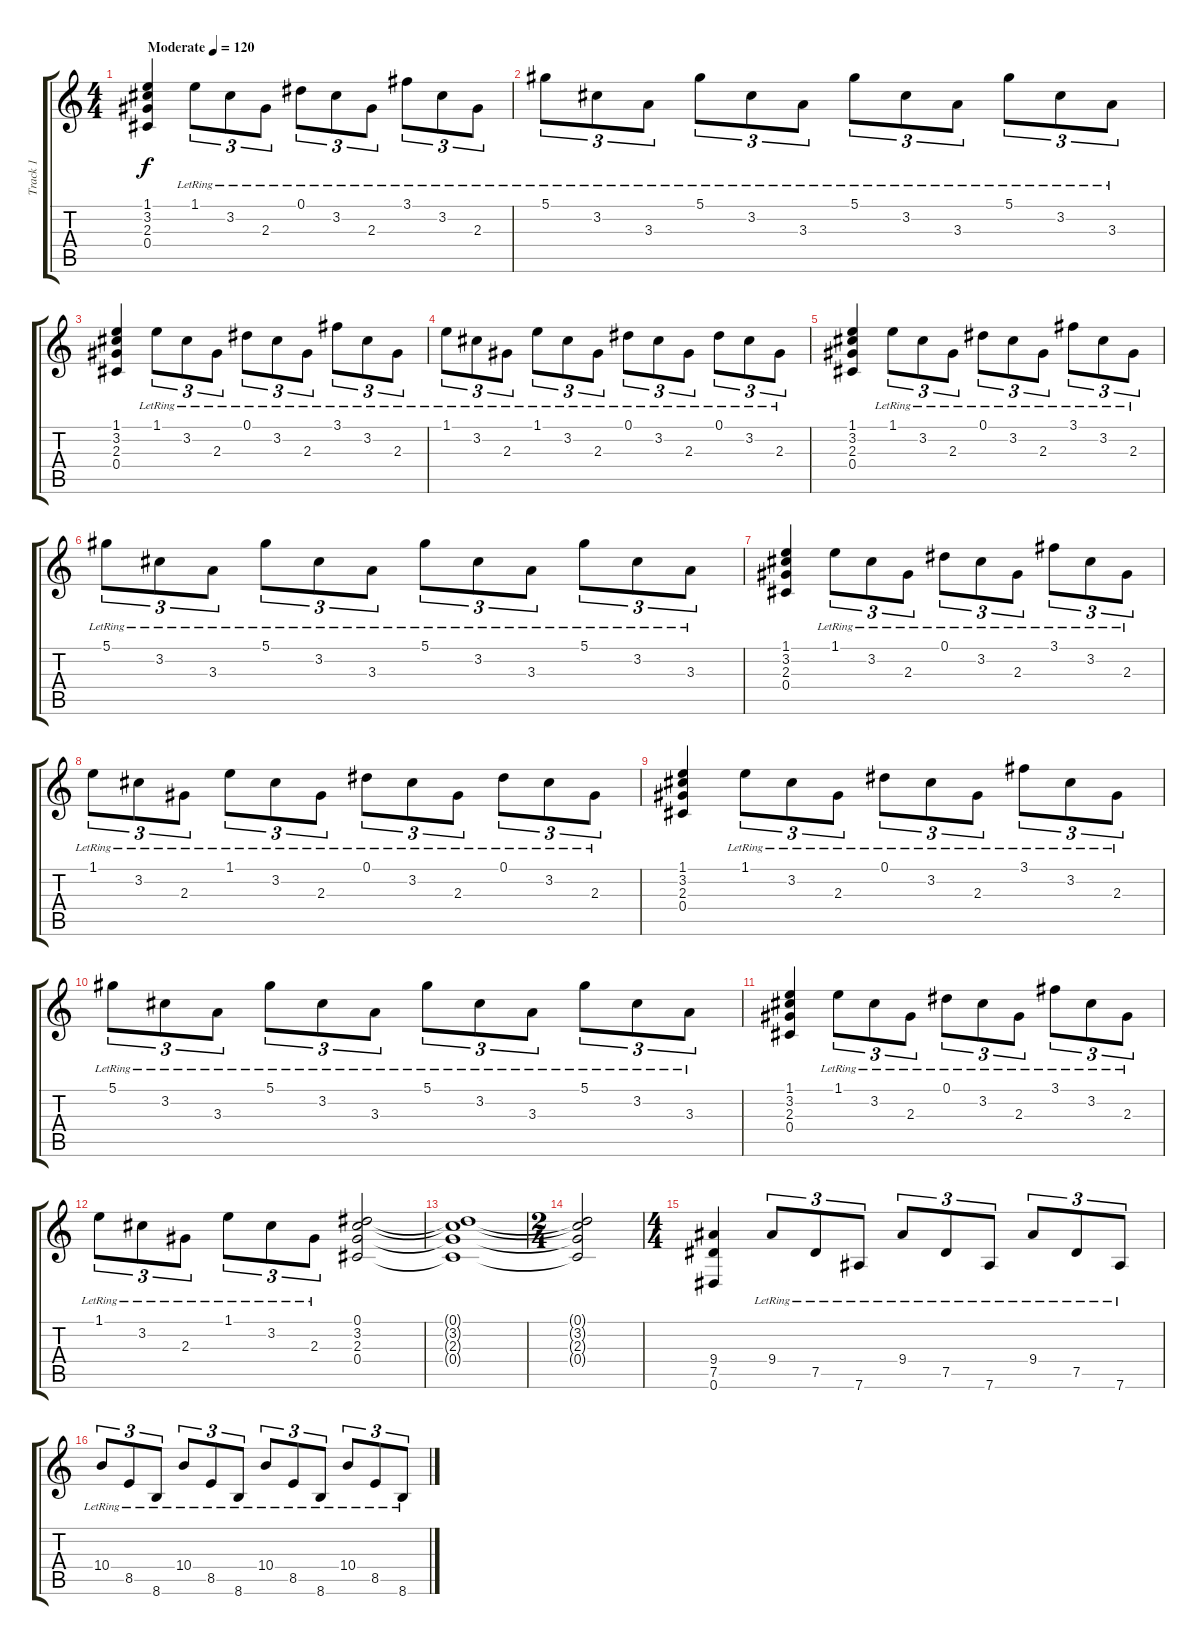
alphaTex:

\track ("Track 1" "Track 1") {instrument acousticguitarsteel}
\staff {score tabs}
\tuning (Eb4 Bb3 Gb3 Db3 Ab2 Eb2) {hide}
\ts (4 4)
\tempo (120 "Moderate")
\clef g2
\ks c
(1.1 3.2 2.3 0.4).4{dy f instrument acousticguitarsteel} 1.1{lr}.8{tu (3 2)} 3.2{lr}.8{tu (3 2)} 2.3{lr}.8{tu (3 2)} 0.1{lr}.8{tu (3 2)} 3.2{lr}.8{tu (3 2)} 2.3{lr}.8{tu (3 2)} 3.1{lr}.8{tu (3 2)} 3.2{lr}.8{tu (3 2)} 2.3{lr}.8{tu (3 2)} |
5.1{lr}.8{tu (3 2)} 3.2{lr}.8{tu (3 2)} 3.3{lr}.8{tu (3 2)} 5.1{lr}.8{tu (3 2)} 3.2{lr}.8{tu (3 2)} 3.3{lr}.8{tu (3 2)} 5.1{lr}.8{tu (3 2)} 3.2{lr}.8{tu (3 2)} 3.3{lr}.8{tu (3 2)} 5.1{lr}.8{tu (3 2)} 3.2{lr}.8{tu (3 2)} 3.3{lr}.8{tu (3 2)} |
(1.1 3.2 2.3 0.4).4 1.1{lr}.8{tu (3 2)} 3.2{lr}.8{tu (3 2)} 2.3{lr}.8{tu (3 2)} 0.1{lr}.8{tu (3 2)} 3.2{lr}.8{tu (3 2)} 2.3{lr}.8{tu (3 2)} 3.1{lr}.8{tu (3 2)} 3.2{lr}.8{tu (3 2)} 2.3{lr}.8{tu (3 2)} |
1.1{lr}.8{tu (3 2)} 3.2{lr}.8{tu (3 2)} 2.3{lr}.8{tu (3 2)} 1.1{lr}.8{tu (3 2)} 3.2{lr}.8{tu (3 2)} 2.3{lr}.8{tu (3 2)} 0.1{lr}.8{tu (3 2)} 3.2{lr}.8{tu (3 2)} 2.3{lr}.8{tu (3 2)} 0.1{lr}.8{tu (3 2)} 3.2{lr}.8{tu (3 2)} 2.3{lr}.8{tu (3 2)} |
(1.1 3.2 2.3 0.4).4 1.1{lr}.8{tu (3 2)} 3.2{lr}.8{tu (3 2)} 2.3{lr}.8{tu (3 2)} 0.1{lr}.8{tu (3 2)} 3.2{lr}.8{tu (3 2)} 2.3{lr}.8{tu (3 2)} 3.1{lr}.8{tu (3 2)} 3.2{lr}.8{tu (3 2)} 2.3{lr}.8{tu (3 2)} |
5.1{lr}.8{tu (3 2)} 3.2{lr}.8{tu (3 2)} 3.3{lr}.8{tu (3 2)} 5.1{lr}.8{tu (3 2)} 3.2{lr}.8{tu (3 2)} 3.3{lr}.8{tu (3 2)} 5.1{lr}.8{tu (3 2)} 3.2{lr}.8{tu (3 2)} 3.3{lr}.8{tu (3 2)} 5.1{lr}.8{tu (3 2)} 3.2{lr}.8{tu (3 2)} 3.3{lr}.8{tu (3 2)} |
(1.1 3.2 2.3 0.4).4 1.1{lr}.8{tu (3 2)} 3.2{lr}.8{tu (3 2)} 2.3{lr}.8{tu (3 2)} 0.1{lr}.8{tu (3 2)} 3.2{lr}.8{tu (3 2)} 2.3{lr}.8{tu (3 2)} 3.1{lr}.8{tu (3 2)} 3.2{lr}.8{tu (3 2)} 2.3{lr}.8{tu (3 2)} |
1.1{lr}.8{tu (3 2)} 3.2{lr}.8{tu (3 2)} 2.3{lr}.8{tu (3 2)} 1.1{lr}.8{tu (3 2)} 3.2{lr}.8{tu (3 2)} 2.3{lr}.8{tu (3 2)} 0.1{lr}.8{tu (3 2)} 3.2{lr}.8{tu (3 2)} 2.3{lr}.8{tu (3 2)} 0.1{lr}.8{tu (3 2)} 3.2{lr}.8{tu (3 2)} 2.3{lr}.8{tu (3 2)} |
(1.1 3.2 2.3 0.4).4 1.1{lr}.8{tu (3 2)} 3.2{lr}.8{tu (3 2)} 2.3{lr}.8{tu (3 2)} 0.1{lr}.8{tu (3 2)} 3.2{lr}.8{tu (3 2)} 2.3{lr}.8{tu (3 2)} 3.1{lr}.8{tu (3 2)} 3.2{lr}.8{tu (3 2)} 2.3{lr}.8{tu (3 2)} |
5.1{lr}.8{tu (3 2)} 3.2{lr}.8{tu (3 2)} 3.3{lr}.8{tu (3 2)} 5.1{lr}.8{tu (3 2)} 3.2{lr}.8{tu (3 2)} 3.3{lr}.8{tu (3 2)} 5.1{lr}.8{tu (3 2)} 3.2{lr}.8{tu (3 2)} 3.3{lr}.8{tu (3 2)} 5.1{lr}.8{tu (3 2)} 3.2{lr}.8{tu (3 2)} 3.3{lr}.8{tu (3 2)} |
(1.1 3.2 2.3 0.4).4 1.1{lr}.8{tu (3 2)} 3.2{lr}.8{tu (3 2)} 2.3{lr}.8{tu (3 2)} 0.1{lr}.8{tu (3 2)} 3.2{lr}.8{tu (3 2)} 2.3{lr}.8{tu (3 2)} 3.1{lr}.8{tu (3 2)} 3.2{lr}.8{tu (3 2)} 2.3{lr}.8{tu (3 2)} |
1.1{lr}.8{tu (3 2)} 3.2{lr}.8{tu (3 2)} 2.3{lr}.8{tu (3 2)} 1.1{lr}.8{tu (3 2)} 3.2{lr}.8{tu (3 2)} 2.3{lr}.8{tu (3 2)} (0.1 3.2 2.3 0.4).2 |
(0.1{t} 3.2{t} 2.3{t} 0.4{t}).1 |
\ts (2 4)
(0.1{t} 3.2{t} 2.3{t} 0.4{t}).2 |
\ts (4 4)
(9.4 7.5 0.6).4 9.4{lr}.8{tu (3 2)} 7.5{lr}.8{tu (3 2)} 7.6{lr}.8{tu (3 2)} 9.4{lr}.8{tu (3 2)} 7.5{lr}.8{tu (3 2)} 7.6{lr}.8{tu (3 2)} 9.4{lr}.8{tu (3 2)} 7.5{lr}.8{tu (3 2)} 7.6{lr}.8{tu (3 2)} |
10.4{lr}.8{tu (3 2)} 8.5{lr}.8{tu (3 2)} 8.6{lr}.8{tu (3 2)} 10.4{lr}.8{tu (3 2)} 8.5{lr}.8{tu (3 2)} 8.6{lr}.8{tu (3 2)} 10.4{lr}.8{tu (3 2)} 8.5{lr}.8{tu (3 2)} 8.6{lr}.8{tu (3 2)} 10.4{lr}.8{tu (3 2)} 8.5{lr}.8{tu (3 2)} 8.6{lr}.8{tu (3 2)}
